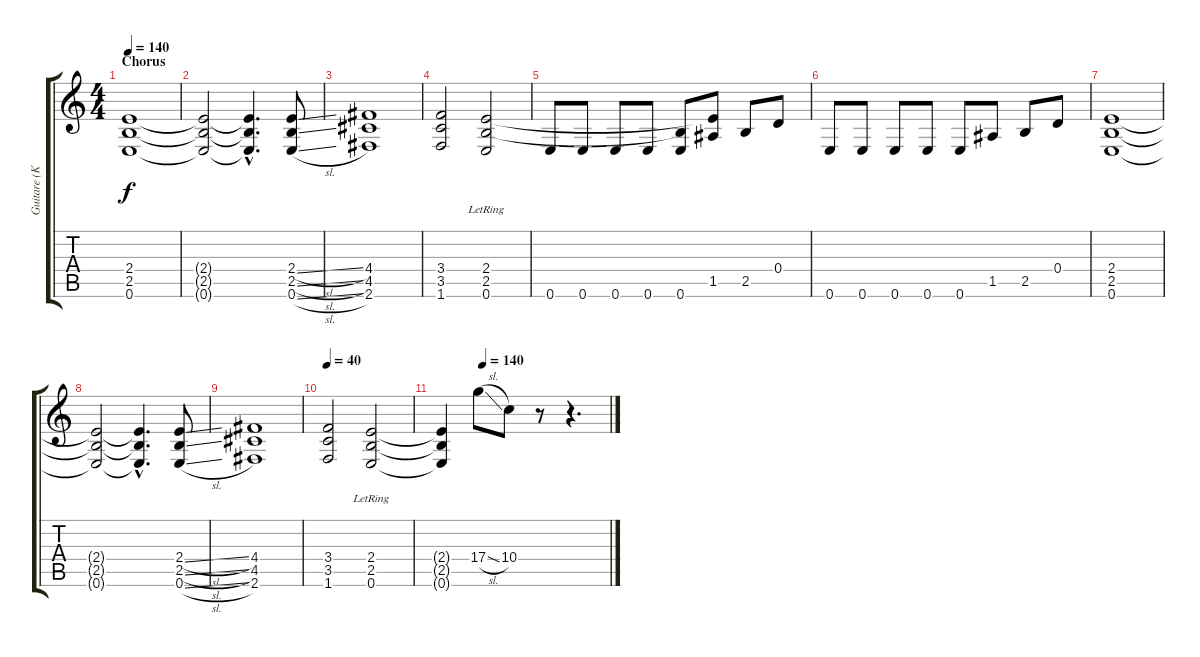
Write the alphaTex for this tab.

\track ("Guitare (Kurt)" "Guitare (K") {instrument distortionguitar}
\staff {score tabs}
\tuning (E4 B3 G3 D3 A2 E2) {hide}
\ts (4 4)
\section ("" "Chorus")
\tempo 140
\clef g2
\ks c
(2.4 2.5 0.6).1{dy f volume 16 instrument distortionguitar} |
(2.4{t} 2.5{t} 0.6{t}).2 (2.4{hac t} 2.5{hac t} 0.6{hac t}).4{d} (2.4{sl} 2.5{sl} 0.6{sl}).8 |
(4.4 4.5 2.6).1 |
(3.4 3.5 1.6).2 (2.4{lr} 2.5{lr} 0.6).2 |
0.6.8{instrument distortionguitar} 0.6.8 0.6.8 0.6.8 (2.5{t} 0.6).8 (2.4{t} 1.5).8 2.5.8 0.4.8 |
0.6.8 0.6.8 0.6.8 0.6.8 0.6.8 1.5.8 2.5.8 0.4.8 |
(2.4 2.5 0.6).1{instrument distortionguitar} |
(2.4{t} 2.5{t} 0.6{t}).2 (2.4{hac t} 2.5{hac t} 0.6{hac t}).4{d} (2.4{sl} 2.5{sl} 0.6{sl}).8 |
(4.4 4.5 2.6).1 |
\tempo 40
(3.4 3.5 1.6).2 (2.4{lr} 2.5{lr} 0.6).2 |
\tempo (140 0.25)
(2.4{t} 2.5{t} 0.6{t}).4 17.4{sl}.8{instrument guitarharmonics} 10.4.8 r.8 r.4{d}
